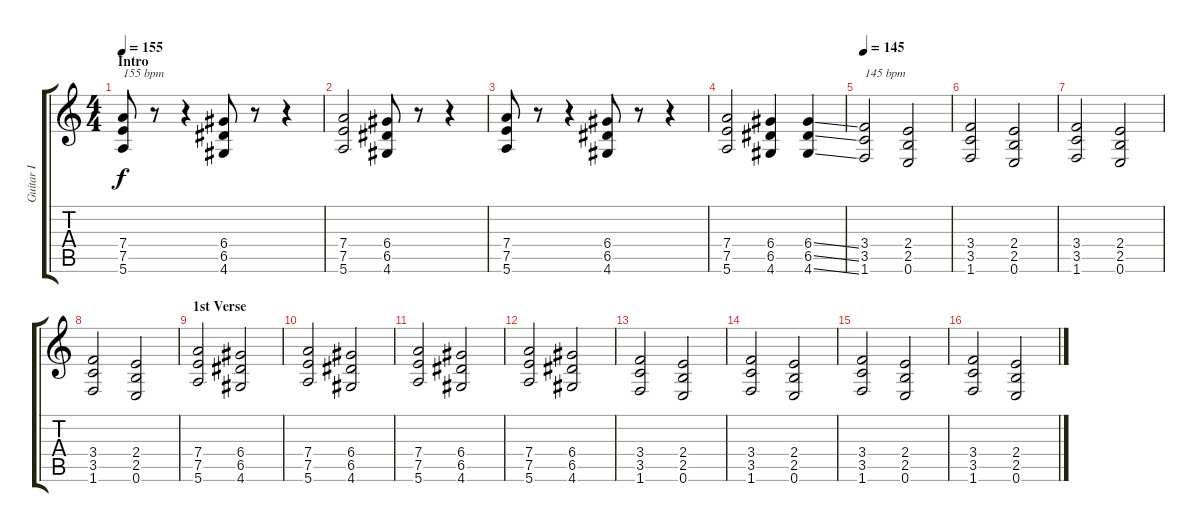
\track ("Guitar I" "Guitar I") {instrument distortionguitar}
\staff {score tabs}
\tuning (E4 B3 G3 D3 A2 E2) {hide}
\ts (4 4)
\section ("" "Intro")
\tempo 155
\clef g2
\ks c
(7.4 7.5 5.6).8{txt "155 bpm" dy f instrument distortionguitar} r.8 r.4 (6.4 6.5 4.6).8 r.8 r.4 |
(7.4 7.5 5.6).2 (6.4 6.5 4.6).8 r.8 r.4 |
(7.4 7.5 5.6).8 r.8 r.4 (6.4 6.5 4.6).8 r.8 r.4 |
(7.4 7.5 5.6).2 (6.4 6.5 4.6).4 (6.4{ss} 6.5{ss} 4.6{ss}).4 |
\tempo 145
(3.4 3.5 1.6).2{txt "145 bpm"} (2.4 2.5 0.6).2 |
(3.4 3.5 1.6).2 (2.4 2.5 0.6).2 |
(3.4 3.5 1.6).2 (2.4 2.5 0.6).2 |
(3.4 3.5 1.6).2 (2.4 2.5 0.6).2 |
\section ("" "1st Verse")
(7.4 7.5 5.6).2 (6.4 6.5 4.6).2 |
(7.4 7.5 5.6).2 (6.4 6.5 4.6).2 |
(7.4 7.5 5.6).2 (6.4 6.5 4.6).2 |
(7.4 7.5 5.6).2 (6.4 6.5 4.6).2 |
(3.4 3.5 1.6).2 (2.4 2.5 0.6).2 |
(3.4 3.5 1.6).2 (2.4 2.5 0.6).2 |
(3.4 3.5 1.6).2 (2.4 2.5 0.6).2 |
(3.4 3.5 1.6).2 (2.4 2.5 0.6).2
